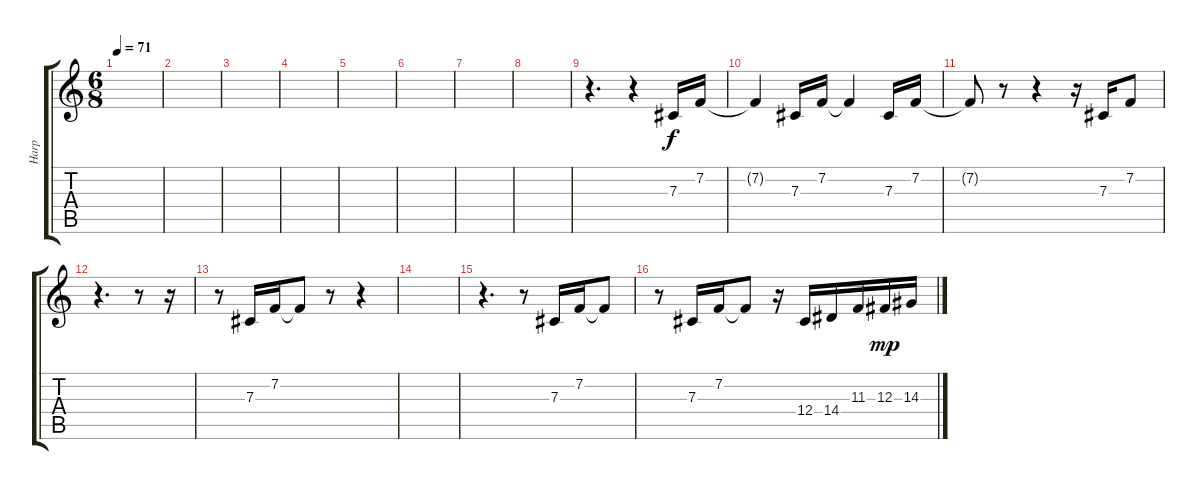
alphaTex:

\track ("Harp" "Harp") {instrument orchestralharp}
\staff {score tabs}
\tuning (Eb4 Bb3 Gb3 Db3 Ab2 Eb2) {hide}
\ts (6 8)
\tempo 71
\clef g2
\ks c
|
|
|
|
|
|
|
|
r.4{d} r.4 7.3.16 7.2.16 |
7.2{t}.4 7.3.16 7.2.16 7.2{t}.4 7.3.16 7.2.16 |
7.2{t}.8 r.8 r.4 r.16 7.3.16 7.2.8 |
r.4{d} r.8 r.16 |
r.8 7.3.16 7.2.16 7.2{t}.8 r.8 r.4 |
|
r.4{d} r.8 7.3.16 7.2.16 7.2{t}.8 |
r.8 7.3.16 7.2.16 7.2{t}.8 r.16 12.4.16 14.4.16 11.3.16 12.3.16{dy mp} 14.3.16
